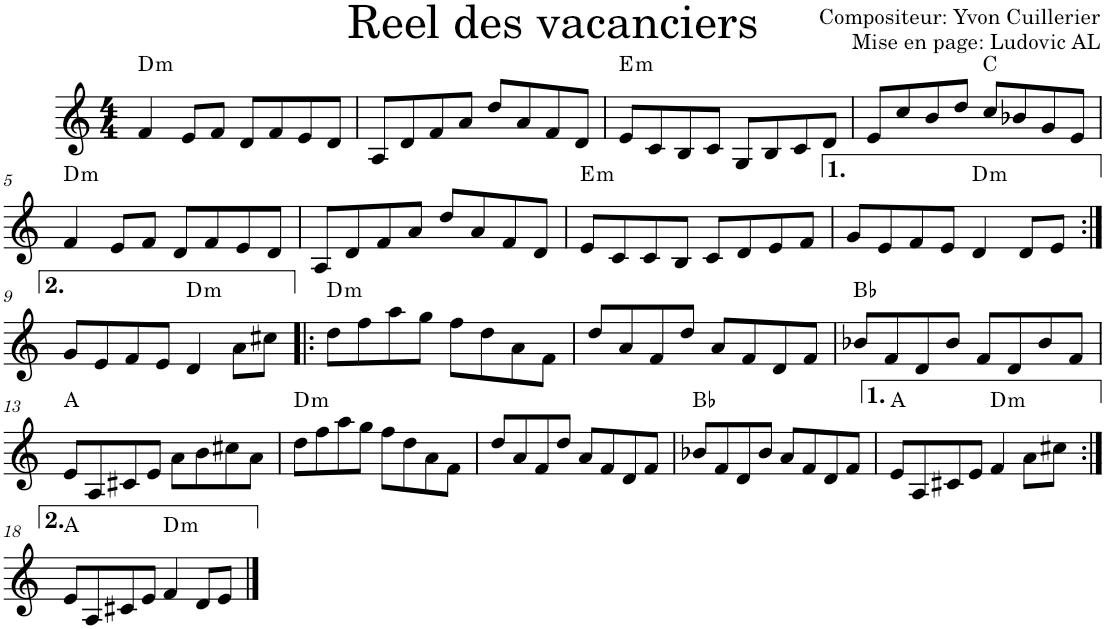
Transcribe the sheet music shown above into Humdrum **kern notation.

**kern	**harte
*part1	*part1
*staff1	*
*I"Violon	*
*I'Vln.	*
*clefG2	*
*k[]	*
*M4/4	*
=1	=1
!	!LO:H:kt=m
4f/	D:min
8e/L	.
8f/J	.
8d/L	.
8f/	.
8e/	.
8d/J	.
=2	=2
8A/L	.
8d/	.
8f/	.
8a/J	.
8dd/L	.
8a/	.
8f/	.
8d/J	.
=3	=3
!	!LO:H:kt=m
8e/L	E:min
8c/	.
8B/	.
8c/J	.
8G/L	.
8B/	.
8c/	.
8d/J	.
=4	=4
8e/L	.
8cc/	.
8b/	.
8dd/J	.
8cc/L	C:maj
8b-X/	.
8g/	.
8e/J	.
!!LO:LB:g=z
=5	=5
!	!LO:H:kt=m
4f/	D:min
8e/L	.
8f/J	.
8d/L	.
8f/	.
8e/	.
8d/J	.
=6	=6
8A/L	.
8d/	.
8f/	.
8a/J	.
8dd/L	.
8a/	.
8f/	.
8d/J	.
=7	=7
!	!LO:H:kt=m
8e/L	E:min
8c/	.
8c/	.
8B/J	.
8c/L	.
8d/	.
8e/	.
8f/J	.
=8	=8
8g/L	.
8e/	.
8f/	.
8e/J	.
!	!LO:H:kt=m
4d/	D:min
8d/L	.
8e/J	.
!!LO:LB:g=z
=9:|!	=9:|!
8g/L	.
8e/	.
8f/	.
8e/J	.
!	!LO:H:kt=m
4d/	D:min
8a\L	.
8cc#X\J	.
=10!|:	=10!|:
!	!LO:H:kt=m
8dd\L	D:min
8ff\	.
8aa\	.
8gg\J	.
8ff\L	.
8dd\	.
8a\	.
8f\J	.
=11	=11
8dd/L	.
8a/	.
8f/	.
8dd/J	.
8a/L	.
8f/	.
8d/	.
8f/J	.
=12	=12
8b-X/L	Bb:maj
8f/	.
8d/	.
8b-/J	.
8f/L	.
8d/	.
8b-/	.
8f/J	.
!!LO:LB:g=z
=13	=13
8e/L	A:maj
8A/	.
8c#X/	.
8e/J	.
8a\L	.
8b\	.
8cc#X\	.
8a\J	.
=14	=14
!	!LO:H:kt=m
8dd\L	D:min
8ff\	.
8aa\	.
8gg\J	.
8ff\L	.
8dd\	.
8a\	.
8f\J	.
=15	=15
8dd/L	.
8a/	.
8f/	.
8dd/J	.
8a/L	.
8f/	.
8d/	.
8f/J	.
=16	=16
8b-X/L	Bb:maj
8f/	.
8d/	.
8b-/J	.
8a/L	.
8f/	.
8d/	.
8f/J	.
=17	=17
8e/L	A:maj
8A/	.
8c#X/	.
8e/J	.
!	!LO:H:kt=m
4f/	D:min
8a\L	.
8cc#X\J	.
!!LO:LB:g=z
=18:|!	=18:|!
8e/L	A:maj
8A/	.
8c#X/	.
8e/J	.
!	!LO:H:kt=m
4f/	D:min
8d/L	.
8e/J	.
==	==
*-	*-
